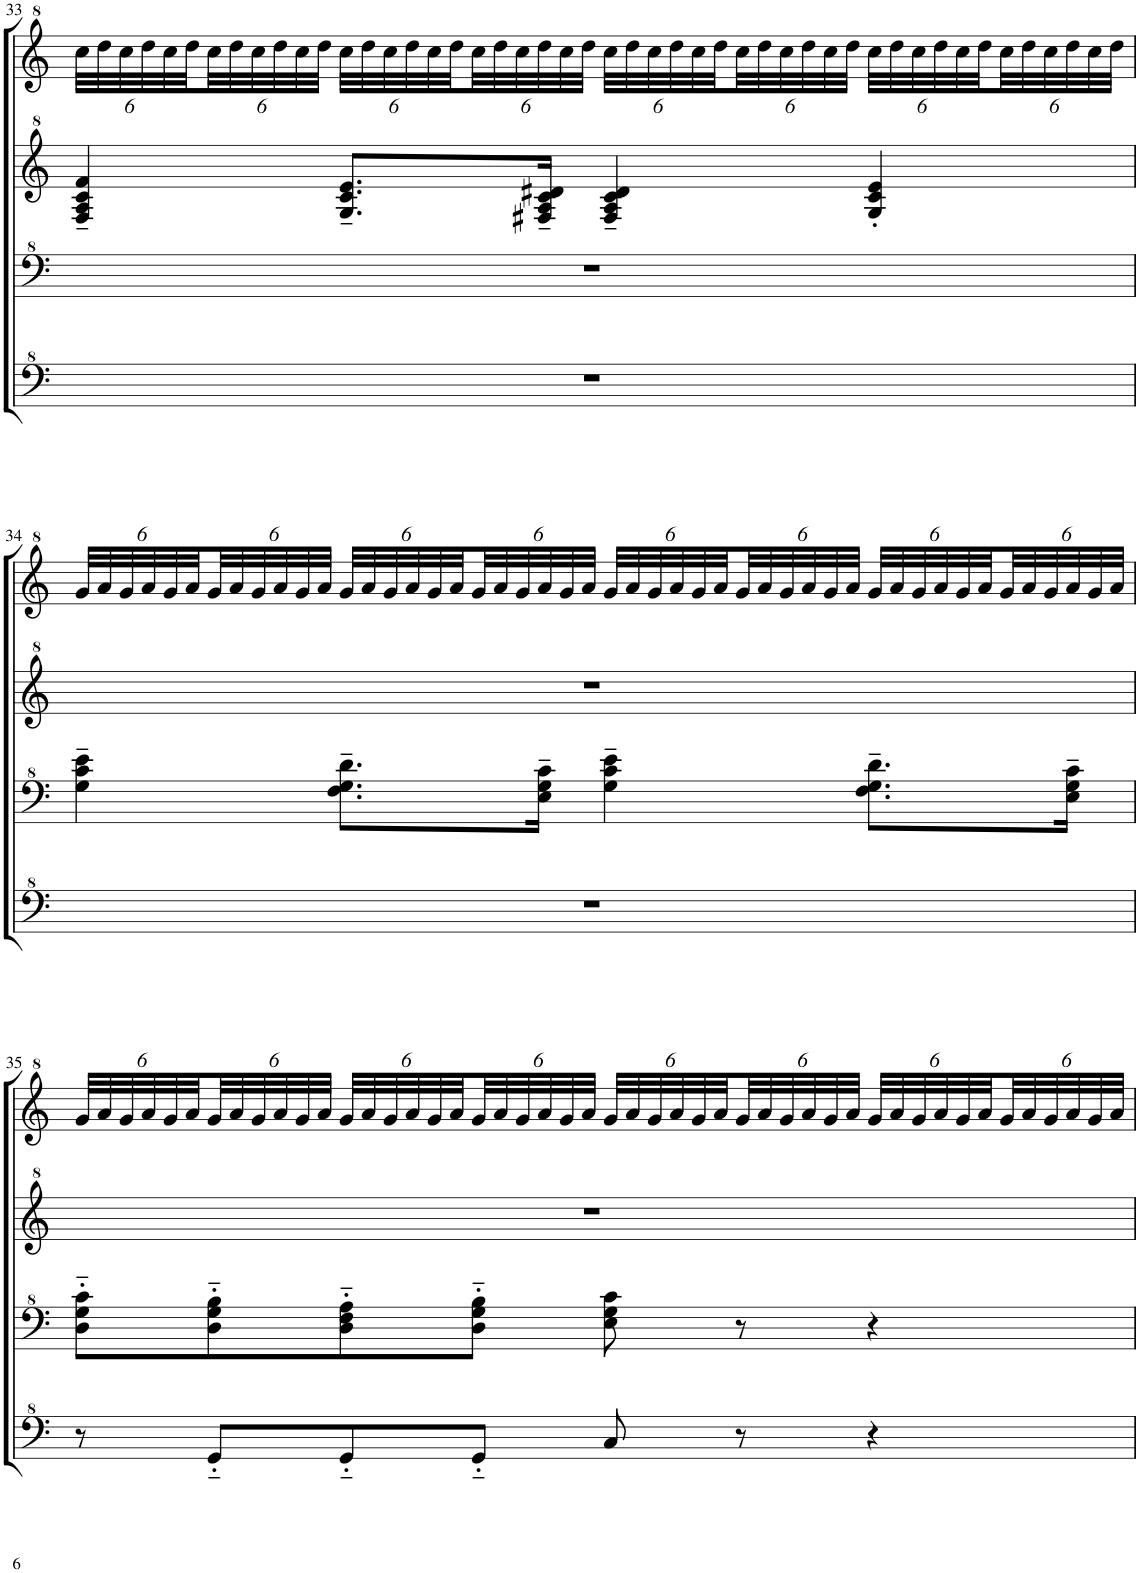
**kern	**kern	**kern	**kern
*part1	*part1	*part1	*part1
*staff4	*staff3	*staff2	*staff1
*I"Model III	*	*	*
!!LO:PB:g=z
*clefF^4	*clefF^4	*clefG^2	*clefG^2
*k[]	*k[]	*k[]	*k[]
*M4/4	*M4/4	*M4/4	*M4/4
*	*	*	*Xbrackettup
=33	=33	=33	=33
1r	1r	4f/~ 4a/~ 4cc/~ 4ff/~	48ccc\LLL
.	.	.	48ddd\
.	.	.	48ccc\
.	.	.	48ddd\
.	.	.	48ccc\
.	.	.	48ddd\
.	.	.	48ccc\
.	.	.	48ddd\
.	.	.	48ccc\
.	.	.	48ddd\
.	.	.	48ccc\
.	.	.	48ddd\JJJ
.	.	8.g/~ 8.cc/~ 8.ee/~L	48ccc\LLL
.	.	.	48ddd\
.	.	.	48ccc\
.	.	.	48ddd\
.	.	.	48ccc\
.	.	.	48ddd\
.	.	.	48ccc\
.	.	.	48ddd\
.	.	.	48ccc\
.	.	16f#X/~ 16a/~ 16cc/~ 16dd#X/~Jk	48ddd\
.	.	.	48ccc\
.	.	.	48ddd\JJJ
.	.	4f#/~ 4a/~ 4cc/~ 4dd#/~	48ccc\LLL
.	.	.	48ddd\
.	.	.	48ccc\
.	.	.	48ddd\
.	.	.	48ccc\
.	.	.	48ddd\
.	.	.	48ccc\
.	.	.	48ddd\
.	.	.	48ccc\
.	.	.	48ddd\
.	.	.	48ccc\
.	.	.	48ddd\JJJ
.	.	4g/' 4cc/' 4ee/'	48ccc\LLL
.	.	.	48ddd\
.	.	.	48ccc\
.	.	.	48ddd\
.	.	.	48ccc\
.	.	.	48ddd\
.	.	.	48ccc\
.	.	.	48ddd\
.	.	.	48ccc\
.	.	.	48ddd\
.	.	.	48ccc\
.	.	.	48ddd\JJJ
!!LO:LB:g=z
=34	=34	=34	=34
1r	4g\~ 4cc\~ 4ee\~	1r	48gg/LLL
.	.	.	48aa/
.	.	.	48gg/
.	.	.	48aa/
.	.	.	48gg/
.	.	.	48aa/
.	.	.	48gg/
.	.	.	48aa/
.	.	.	48gg/
.	.	.	48aa/
.	.	.	48gg/
.	.	.	48aa/JJJ
.	8.f\~ 8.g\~ 8.dd\~L	.	48gg/LLL
.	.	.	48aa/
.	.	.	48gg/
.	.	.	48aa/
.	.	.	48gg/
.	.	.	48aa/
.	.	.	48gg/
.	.	.	48aa/
.	.	.	48gg/
.	16e\~ 16g\~ 16cc\~Jk	.	48aa/
.	.	.	48gg/
.	.	.	48aa/JJJ
.	4g\~ 4cc\~ 4ee\~	.	48gg/LLL
.	.	.	48aa/
.	.	.	48gg/
.	.	.	48aa/
.	.	.	48gg/
.	.	.	48aa/
.	.	.	48gg/
.	.	.	48aa/
.	.	.	48gg/
.	.	.	48aa/
.	.	.	48gg/
.	.	.	48aa/JJJ
.	8.f\~ 8.g\~ 8.dd\~L	.	48gg/LLL
.	.	.	48aa/
.	.	.	48gg/
.	.	.	48aa/
.	.	.	48gg/
.	.	.	48aa/
.	.	.	48gg/
.	.	.	48aa/
.	.	.	48gg/
.	16e\~ 16g\~ 16cc\~Jk	.	48aa/
.	.	.	48gg/
.	.	.	48aa/JJJ
!!LO:LB:g=z
=35	=35	=35	=35
8r	8d\'~ 8g\'~ 8cc\'~L	1r	48gg/LLL
.	.	.	48aa/
.	.	.	48gg/
.	.	.	48aa/
.	.	.	48gg/
.	.	.	48aa/
8G'~/L	8d\'~ 8g\'~ 8b\'~	.	48gg/
.	.	.	48aa/
.	.	.	48gg/
.	.	.	48aa/
.	.	.	48gg/
.	.	.	48aa/JJJ
8G'~/	8d\'~ 8f\'~ 8a\'~	.	48gg/LLL
.	.	.	48aa/
.	.	.	48gg/
.	.	.	48aa/
.	.	.	48gg/
.	.	.	48aa/
8G'~/J	8d\'~ 8g\'~ 8b\'~J	.	48gg/
.	.	.	48aa/
.	.	.	48gg/
.	.	.	48aa/
.	.	.	48gg/
.	.	.	48aa/JJJ
8c/	8e\ 8g\ 8cc\	.	48gg/LLL
.	.	.	48aa/
.	.	.	48gg/
.	.	.	48aa/
.	.	.	48gg/
.	.	.	48aa/
8r	8r	.	48gg/
.	.	.	48aa/
.	.	.	48gg/
.	.	.	48aa/
.	.	.	48gg/
.	.	.	48aa/JJJ
4r	4r	.	48gg/LLL
.	.	.	48aa/
.	.	.	48gg/
.	.	.	48aa/
.	.	.	48gg/
.	.	.	48aa/
.	.	.	48gg/
.	.	.	48aa/
.	.	.	48gg/
.	.	.	48aa/
.	.	.	48gg/
.	.	.	48aa/JJJ
=	=	=	=
*-	*-	*-	*-
